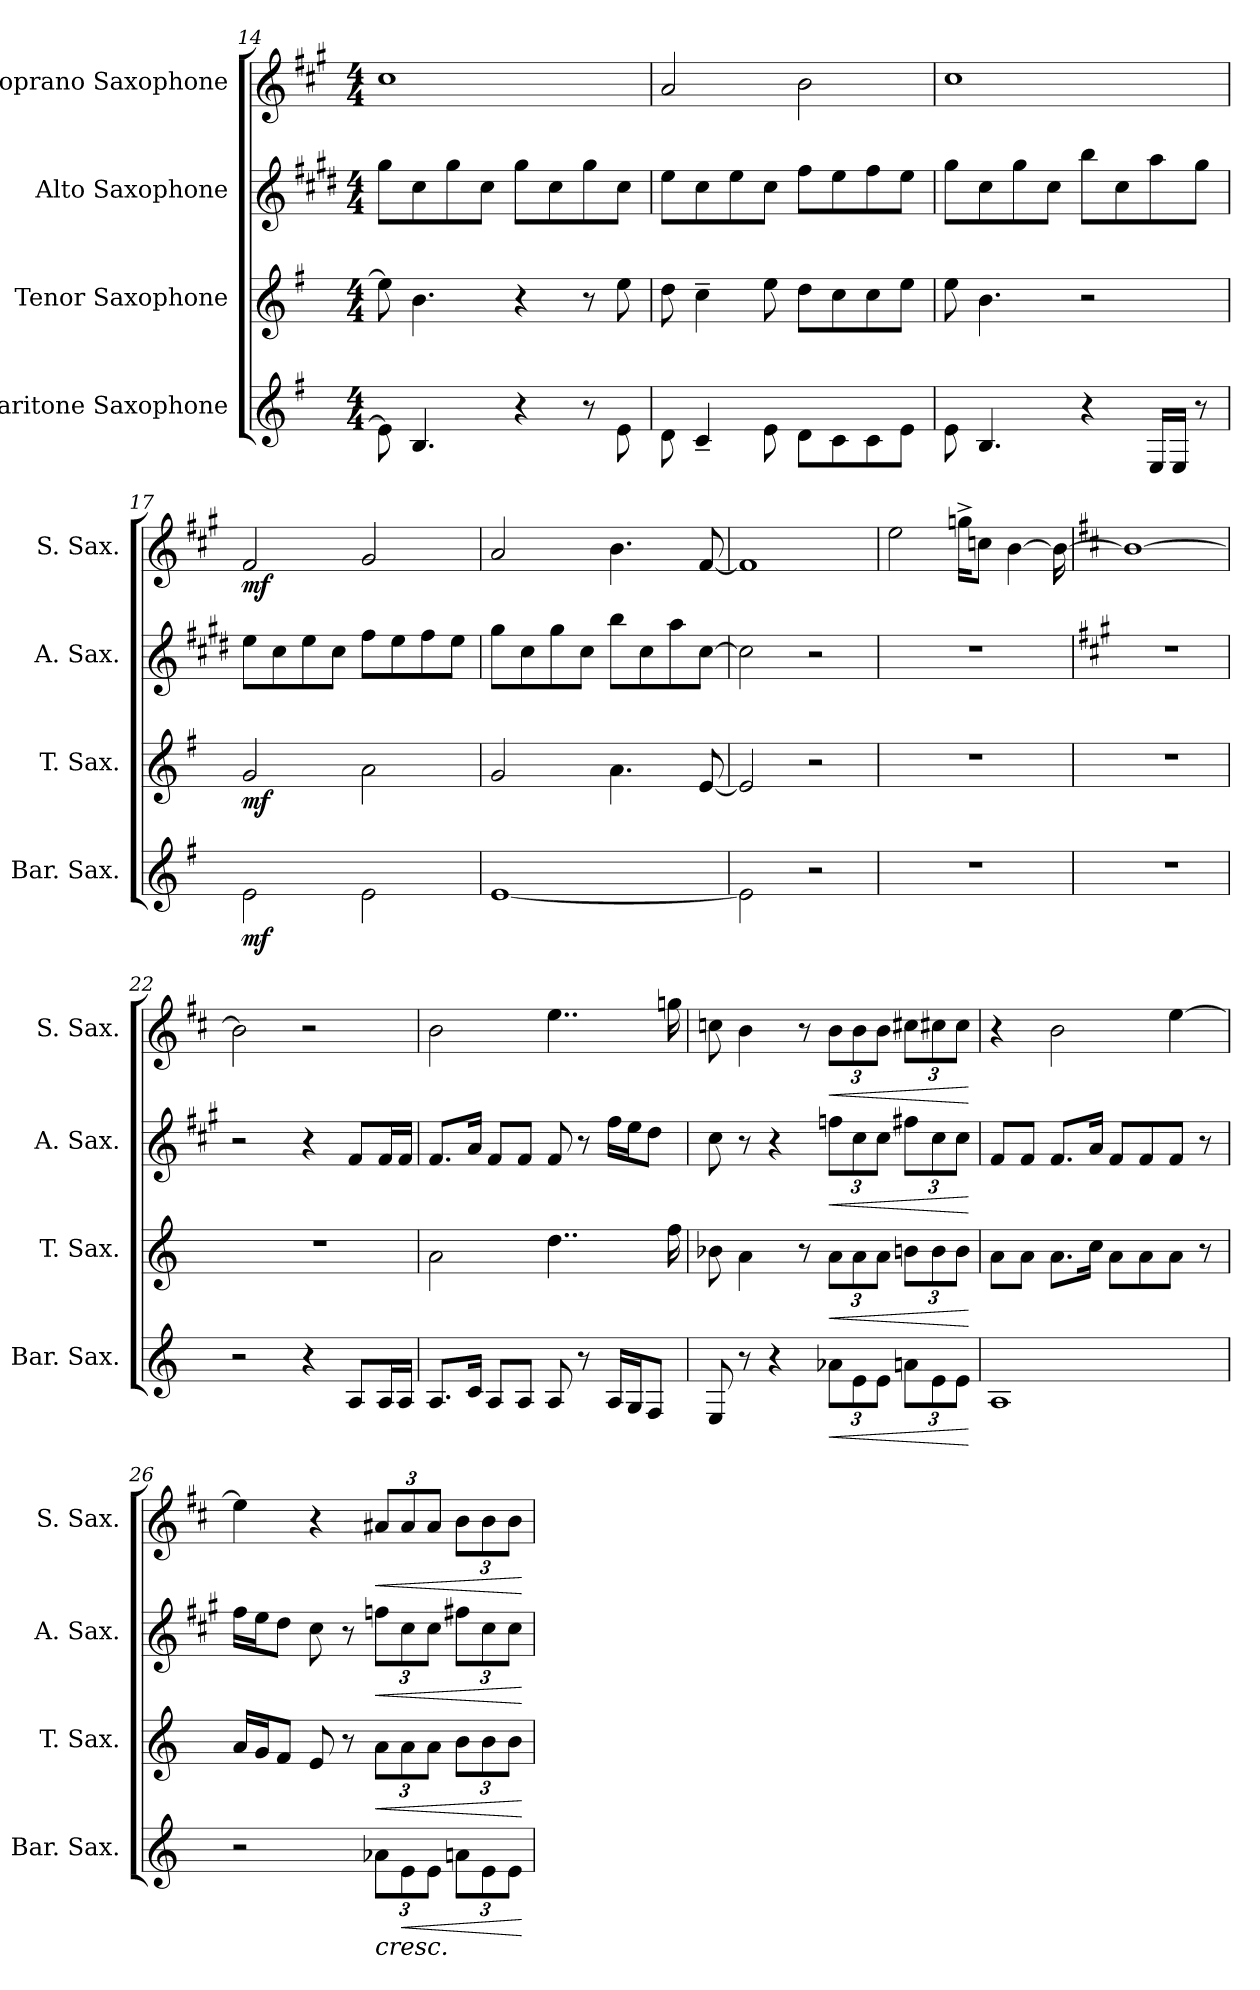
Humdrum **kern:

**kern	**dynam	**kern	**dynam	**kern	**dynam	**kern	**dynam
*part4	*part4	*part3	*part3	*part2	*part2	*part1	*part1
*staff4	*staff4	*staff3	*staff3	*staff2	*staff2	*staff1	*staff1
*I"Baritone Saxophone	*	*I"Tenor Saxophone	*	*I"Alto Saxophone	*	*I"Soprano Saxophone	*
*I'Bar. Sax.	*	*I'T. Sax.	*	*I'A. Sax.	*	*I'S. Sax.	*
*clefG2	*	*clefG2	*	*clefG2	*	*clefG2	*
*ITrd12c21	*	*ITrd8c14	*	*ITrd5c9	*	*ITrd1c2	*
*k[f#]	*	*k[f#]	*	*k[f#]	*	*k[f#]	*
*M4/4	*	*M4/4	*	*M4/4	*	*M4/4	*
=14	=14	=14	=14	=14	=14	=14	=14
8E\]	.	8e\]	.	8b\L	.	1b	.
4.BB/	.	4.B\	.	8e\	.	.	.
.	.	.	.	8b\	.	.	.
.	.	.	.	8e\J	.	.	.
4r	.	4r	.	8b\L	.	.	.
.	.	.	.	8e\	.	.	.
8r	.	8r	.	8b\	.	.	.
8E\	.	8e\	.	8e\J	.	.	.
=15	=15	=15	=15	=15	=15	=15	=15
8D\	.	8d\	.	8g\L	.	2g/	.
4C~/	.	4c~\	.	8e\	.	.	.
.	.	.	.	8g\	.	.	.
8E\	.	8e\	.	8e\J	.	.	.
8D\L	.	8d\L	.	8a\L	.	2a\	.
8C\	.	8c\	.	8g\	.	.	.
8C\	.	8c\	.	8a\	.	.	.
8E\J	.	8e\J	.	8g\J	.	.	.
=16	=16	=16	=16	=16	=16	=16	=16
8E\	.	8e\	.	8b\L	.	1b	.
4.BB/	.	4.B\	.	8e\	.	.	.
.	.	.	.	8b\	.	.	.
.	.	.	.	8e\J	.	.	.
4r	.	2r	.	8dd\L	.	.	.
.	.	.	.	8e\	.	.	.
16EE/LL	.	.	.	8cc\	.	.	.
16EE/JJ	.	.	.	.	.	.	.
8r	.	.	.	8b\J	.	.	.
!!LO:LB:g=z
=17	=17	=17	=17	=17	=17	=17	=17
!	!LO:DY:b	!	!LO:DY:b	!	!LO:DY:b	!	!
!	!	!	!	!	!LO:DY:n=1:b	!	!LO:DY:b
2E\	mf	2G/	mf	8g\L	mf mf	2e/	mf
.	.	.	.	8e\	.	.	.
.	.	.	.	8g\	.	.	.
.	.	.	.	8e\J	.	.	.
2E\	.	2A\	.	8a\L	.	2f#/	.
.	.	.	.	8g\	.	.	.
.	.	.	.	8a\	.	.	.
.	.	.	.	8g\J	.	.	.
=18	=18	=18	=18	=18	=18	=18	=18
[1E	.	2G/	.	8b\L	.	2g/	.
.	.	.	.	8e\	.	.	.
.	.	.	.	8b\	.	.	.
.	.	.	.	8e\J	.	.	.
.	.	4.A\	.	8dd\L	.	4.a\	.
.	.	.	.	8e\	.	.	.
.	.	.	.	8cc\	.	.	.
.	.	[8E/	.	[8e\J	.	[8e/	.
=19	=19	=19	=19	=19	=19	=19	=19
2E\]	.	2E/]	.	2e\]	.	1e]	.
2r	.	2r	.	2r	.	.	.
=20	=20	=20	=20	=20	=20	=20	=20
1r	.	1r	.	1r	.	2dd\	.
.	.	.	.	.	.	16ffn^\KL	.
.	.	.	.	.	.	8b-X\J	.
.	.	.	.	.	.	[4a\	.
.	.	.	.	.	.	16a\_	.
=21	=21	=21	=21	=21	=21	=21	=21
*k[]	*	*k[]	*	*k[]	*	*k[]	*
1r	.	1r	.	1r	.	1a_	.
=22	=22	=22	=22	=22	=22	=22	=22
2r	.	1r	.	2r	.	2a\]	.
4r	.	.	.	4r	.	2r	.
8AA/L	.	.	.	8A/L	.	.	.
16AA/L	.	.	.	16A/L	.	.	.
16AA/JJ	.	.	.	16A/JJ	.	.	.
!!LO:PB:g=z
=23	=23	=23	=23	=23	=23	=23	=23
8.AA/L	.	2A\	.	8.A/L	.	2a\	.
16C/Jk	.	.	.	16c/Jk	.	.	.
8AA/L	.	.	.	8A/L	.	.	.
8AA/J	.	.	.	8A/J	.	.	.
8AA/	.	4..d\	.	8A/	.	4..dd\	.
8r	.	.	.	8r	.	.	.
16AA/LL	.	.	.	16a\LL	.	.	.
16GG/J	.	.	.	16g\J	.	.	.
8FF/J	.	.	.	8f\J	.	.	.
.	.	16f\	.	.	.	16ffn\	.
=24	=24	=24	=24	=24	=24	=24	=24
8EE/	.	8B-X\	.	8e\	.	8b-X\	.
8r	.	4A\	.	8r	.	4a\	.
4r	.	.	.	4r	.	.	.
.	.	8r	.	.	.	8r	.
*Xbrackettup	*	*	*	*	*	*	*
!	!LO:HP:b	!	!	!	!	!	!
*	*	*Xbrackettup	*	*	*	*	*
!	!	!	!LO:HP:b	!	!	!	!
*	*	*	*	*Xbrackettup	*	*	*
!	!	!	!	!	!LO:HP:b	!	!
*	*	*	*	*	*	*Xbrackettup	*
!	!	!	!	!	!	!	!LO:HP:b
12A-X\L	<	12A\L	<	12a-X\L	<	12a\L	<
12E\	.	12A\	.	12e\	.	12a\	.
12E\J	.	12A\J	.	12e\J	.	12a\J	.
12An\L	.	12Bn\L	.	12an\L	.	12bn\L	.
12E\	.	12B\	.	12e\	.	12bn\	.
12E\J	.	12B\J	.	12e\J	.	12b\J	.
.	[	.	[	.	[	.	[
=25	=25	=25	=25	=25	=25	=25	=25
1AA	.	8A\L	.	8A/L	.	4r	.
.	.	8A\J	.	8A/J	.	.	.
.	.	8.A\L	.	8.A/L	.	2a\	.
.	.	16c\Jk	.	16c/Jk	.	.	.
.	.	8A\L	.	8A/L	.	.	.
.	.	8A\	.	8A/	.	.	.
.	.	8A\J	.	8A/J	.	[4dd\	.
.	.	8r	.	8r	.	.	.
!!LO:LB:g=z
=26	=26	=26	=26	=26	=26	=26	=26
2r	.	16A/LL	.	16a\LL	.	4dd\]	.
.	.	16G/J	.	16g\J	.	.	.
.	.	8F/J	.	8f\J	.	.	.
.	.	8E/	.	8e\	.	4r	.
.	.	8r	.	8r	.	.	.
!	!LO:HP:b	!	!LO:HP:b	!	!LO:HP:b	!	!LO:HP:b
12A-X\L	<	12A\L	<	12a-X\L	<	12g#X/L	<
!	!LO:HP:b	!	!	!	!	!	!
12E\	<	12A\	.	12e\	.	12g#/	.
12E\J	.	12A\J	.	12e\J	.	12g#/J	.
12An\L	.	12B\L	.	12an\L	.	12a\L	.
12E\	.	12B\	.	12e\	.	12a\	.
12E\J	.	12B\J	.	12e\J	.	12a\J	.
.	[ [	.	[	.	[	.	[
=	=	=	=	=	=	=	=
*-	*-	*-	*-	*-	*-	*-	*-
